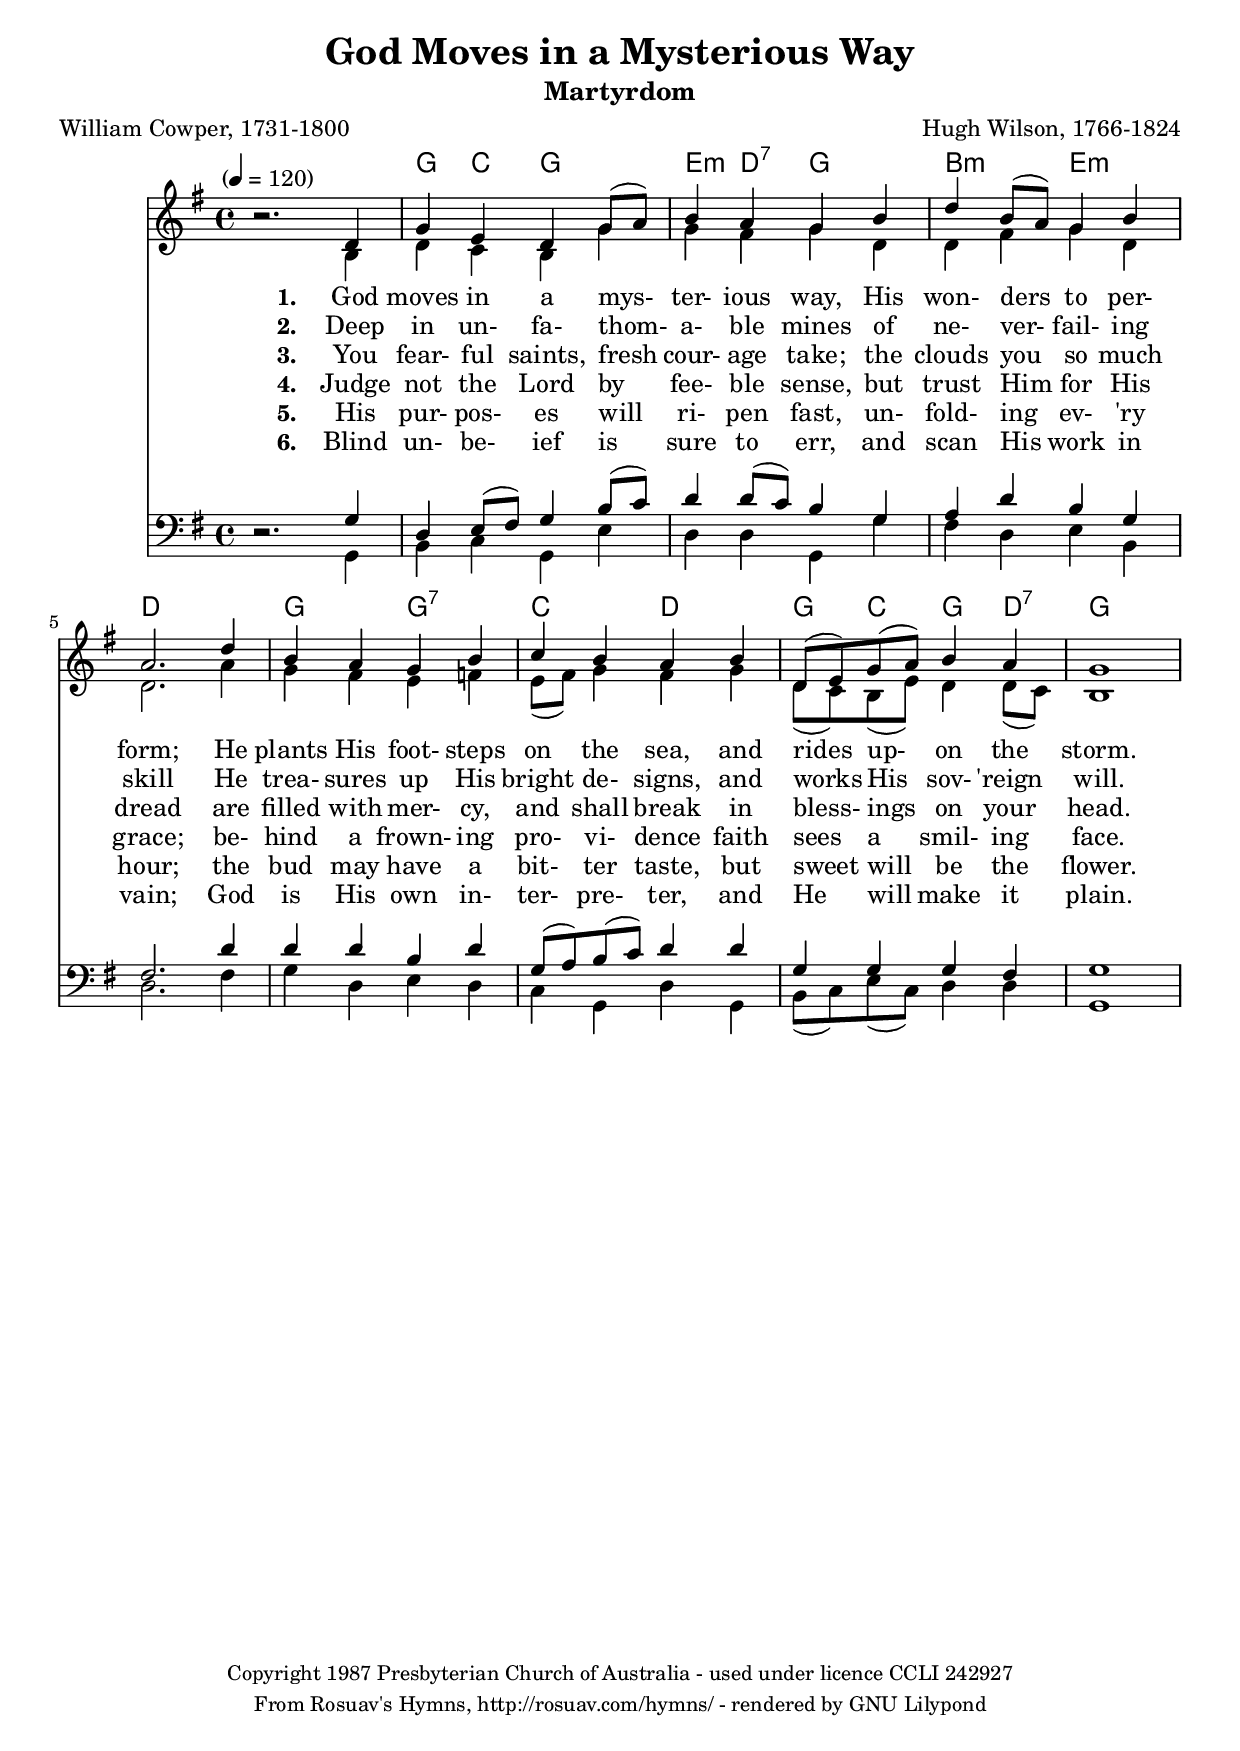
% Music from Revised Church Hymnal, words from Rejoice! Hymnal.
\include "Hymnal.ly"

\header
{
	title="God Moves in a Mysterious Way"
	subtitle="Martyrdom"
	poet="William Cowper, 1731-1800"
	composer="Hugh Wilson, 1766-1824"
	% arranger=""
	% meter=""
	% piece=""
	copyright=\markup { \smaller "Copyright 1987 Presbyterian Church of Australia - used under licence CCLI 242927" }
}

\score {
	<<
		\new ChordNames {
			\set chordChanges = ##t
			\transpose c c,
			\chordmode {
			s1 g4 c g2 e4:m d:7 g2
			b:m e:m d1
			g2 g:7 c d
			g4 c g d:7 g1
			}
		}
		\new Staff <<
			\set Staff.midiInstrument = "acoustic grand"
			\key g \major
			\time 4/4
			\tempo "" 4 = 120
			\new Voice = "sops" \relative f' {
				r2.
				\voiceOne
				d4 g e d g8( a) b4 a g
				b d b8( a) g4 b a2.
				d4 b a g b c b a
				b d,8( e) g( a) b4 a g1
			}
			\addlyrics { \lyr \lyricmode {
			\set stanza = #"1. "
				!God moves in a mys- ter- ious way,
				!His won- ders to per- form;
				!He plants His foot- steps on the sea,
				!and rides up- on the storm.
			} }
			\addlyrics { \lyr \lyricmode {
			\set stanza = #"2. "
				!Deep in un- fa- thom- a- ble mines
				!of ne- ver- fail- ing skill
				!He trea- sures up His bright de- signs,
				!and works His sov- 'reign will.
			} }
			\addlyrics { \lyr \lyricmode {
			\set stanza = #"3. "
				!You fear- ful saints, fresh cour- age take;
				!the clouds you so much dread
				!are filled with mer- cy, and shall break
				!in bless- ings on your head.
			} }
			\addlyrics { \lyr \lyricmode {
			\set stanza = #"4. "
				!Judge not the Lord by fee- ble sense,
				!but trust Him for His grace;
				!be- hind a frown- ing pro- vi- dence
				!faith sees a smil- ing face.
			} }
			\addlyrics { \lyr \lyricmode {
			\set stanza = #"5. "
				!His pur- pos- es will ri- pen fast,
				!un- fold- ing ev- 'ry hour;
				!the bud may have a bit- ter taste,
				!but sweet will be the flower.
			} }
			\addlyrics { \lyr \lyricmode {
			\set stanza = #"6. "
				!Blind un- be- ief is sure to err,
				!and scan His work in vain;
				!God is His own in- ter- pre- ter,
				!and He will make it plain.
			} }
			\new Voice = "alto" \relative f' {
				s2. % The same rest, but as a spacer so it doesn't print
				\voiceTwo
				b,4 d c b g' g fs g
				d d fs g d d2.
				a'4 g fs e f e8( fs) g4 fs
				g d8( c) b( e) d4 d8( c) b1
			}
		>>
		\new Staff <<
			\clef bass
			\key g \major
			\new Voice = "tenor" \relative c' {
				r2.
				\voiceOne
				g4 d e8( fs) g4 b8( c) d4 d8( c) b4
				g a d b g fs2.
				d'4 d d b d g,8( a) b( c) d4
				d g, g g fs g1
			}
			\new Voice = "bass" \relative c' {
				s2.
				\voiceTwo
				g,4 b c g e' d d g,
				g' fs d e b d2.
				fs4 g d e d c g d'
				g, b8( c) e( c) d4 d g,1
			}
		>>
	>>
	\layout { }
	\midi { \context { \ChordNameVoice \remove Note_performer } } % Stop chords from sounding in the MIDI
}
